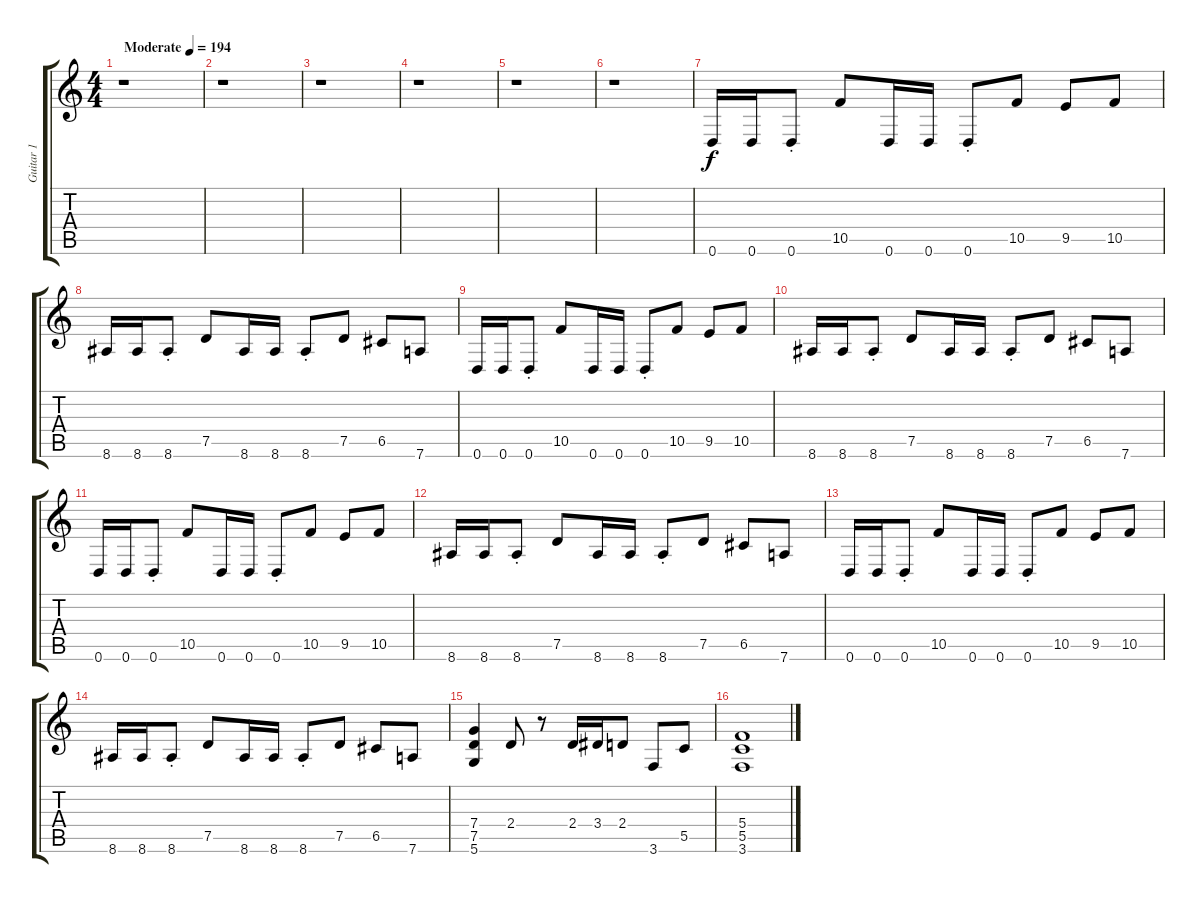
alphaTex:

\track ("Guitar 1" "Guitar 1") {instrument distortionguitar}
\staff {score tabs}
\tuning (D4 A3 F3 C3 G2 D2) {hide}
\ts (4 4)
\tempo (194 "Moderate")
\clef g2
\ks c
r.1{dy f instrument distortionguitar} |
r.1 |
r.1 |
r.1 |
r.1 |
r.1 |
0.6.16 0.6.16 0.6{st}.8 10.5.8 0.6.16 0.6.16 0.6{st}.8 10.5.8 9.5.8 10.5.8 |
8.6.16 8.6.16 8.6{st}.8 7.5.8 8.6.16 8.6.16 8.6{st}.8 7.5.8 6.5.8 7.6.8 |
0.6.16 0.6.16 0.6{st}.8 10.5.8 0.6.16 0.6.16 0.6{st}.8 10.5.8 9.5.8 10.5.8 |
8.6.16 8.6.16 8.6{st}.8 7.5.8 8.6.16 8.6.16 8.6{st}.8 7.5.8 6.5.8 7.6.8 |
0.6.16 0.6.16 0.6{st}.8 10.5.8 0.6.16 0.6.16 0.6{st}.8 10.5.8 9.5.8 10.5.8 |
8.6.16 8.6.16 8.6{st}.8 7.5.8 8.6.16 8.6.16 8.6{st}.8 7.5.8 6.5.8 7.6.8 |
0.6.16 0.6.16 0.6{st}.8 10.5.8 0.6.16 0.6.16 0.6{st}.8 10.5.8 9.5.8 10.5.8 |
8.6.16 8.6.16 8.6{st}.8 7.5.8 8.6.16 8.6.16 8.6{st}.8 7.5.8 6.5.8 7.6.8 |
(7.4 7.5 5.6).4 2.4.8 r.8 2.4.16 3.4.16 2.4.8 3.6.8 5.5.8 |
(5.4 5.5 3.6).1
